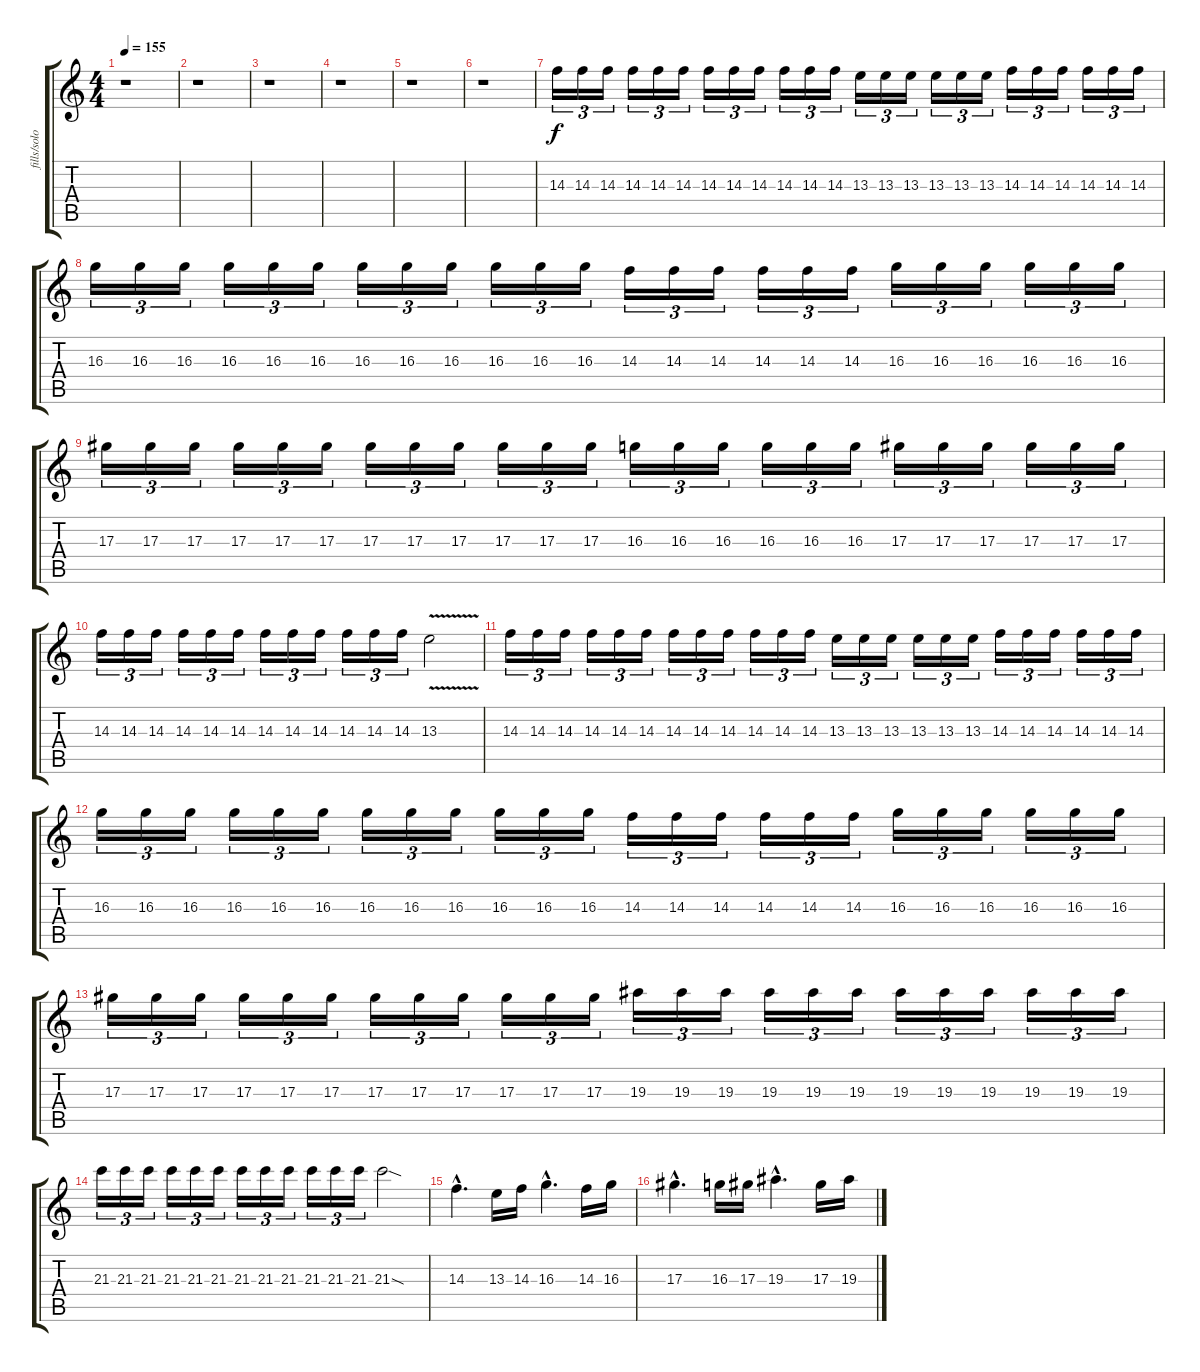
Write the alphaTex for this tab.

\track ("fills/solo" "fills/solo") {instrument distortionguitar}
\staff {score tabs}
\tuning (C4 G3 Eb3 Bb2 F2 C2) {hide}
\ts (4 4)
\tempo 155
\clef g2
\ks c
r.1{dy f} |
r.1 |
r.1 |
r.1 |
r.1 |
r.1 |
14.3.16{tu (3 2) volume 16 balance 8} 14.3.16{tu (3 2)} 14.3.16{tu (3 2)} 14.3.16{tu (3 2)} 14.3.16{tu (3 2)} 14.3.16{tu (3 2)} 14.3.16{tu (3 2)} 14.3.16{tu (3 2)} 14.3.16{tu (3 2)} 14.3.16{tu (3 2)} 14.3.16{tu (3 2)} 14.3.16{tu (3 2)} 13.3.16{tu (3 2)} 13.3.16{tu (3 2)} 13.3.16{tu (3 2)} 13.3.16{tu (3 2)} 13.3.16{tu (3 2)} 13.3.16{tu (3 2)} 14.3.16{tu (3 2)} 14.3.16{tu (3 2)} 14.3.16{tu (3 2)} 14.3.16{tu (3 2)} 14.3.16{tu (3 2)} 14.3.16{tu (3 2)} |
16.3.16{tu (3 2)} 16.3.16{tu (3 2)} 16.3.16{tu (3 2)} 16.3.16{tu (3 2)} 16.3.16{tu (3 2)} 16.3.16{tu (3 2)} 16.3.16{tu (3 2)} 16.3.16{tu (3 2)} 16.3.16{tu (3 2)} 16.3.16{tu (3 2)} 16.3.16{tu (3 2)} 16.3.16{tu (3 2)} 14.3.16{tu (3 2)} 14.3.16{tu (3 2)} 14.3.16{tu (3 2)} 14.3.16{tu (3 2)} 14.3.16{tu (3 2)} 14.3.16{tu (3 2)} 16.3.16{tu (3 2)} 16.3.16{tu (3 2)} 16.3.16{tu (3 2)} 16.3.16{tu (3 2)} 16.3.16{tu (3 2)} 16.3.16{tu (3 2)} |
17.3.16{tu (3 2)} 17.3.16{tu (3 2)} 17.3.16{tu (3 2)} 17.3.16{tu (3 2)} 17.3.16{tu (3 2)} 17.3.16{tu (3 2)} 17.3.16{tu (3 2)} 17.3.16{tu (3 2)} 17.3.16{tu (3 2)} 17.3.16{tu (3 2)} 17.3.16{tu (3 2)} 17.3.16{tu (3 2)} 16.3.16{tu (3 2)} 16.3.16{tu (3 2)} 16.3.16{tu (3 2)} 16.3.16{tu (3 2)} 16.3.16{tu (3 2)} 16.3.16{tu (3 2)} 17.3.16{tu (3 2)} 17.3.16{tu (3 2)} 17.3.16{tu (3 2)} 17.3.16{tu (3 2)} 17.3.16{tu (3 2)} 17.3.16{tu (3 2)} |
14.3.16{tu (3 2)} 14.3.16{tu (3 2)} 14.3.16{tu (3 2)} 14.3.16{tu (3 2)} 14.3.16{tu (3 2)} 14.3.16{tu (3 2)} 14.3.16{tu (3 2)} 14.3.16{tu (3 2)} 14.3.16{tu (3 2)} 14.3.16{tu (3 2)} 14.3.16{tu (3 2)} 14.3.16{tu (3 2)} 13.3{v}.2 |
14.3.16{tu (3 2)} 14.3.16{tu (3 2)} 14.3.16{tu (3 2)} 14.3.16{tu (3 2)} 14.3.16{tu (3 2)} 14.3.16{tu (3 2)} 14.3.16{tu (3 2)} 14.3.16{tu (3 2)} 14.3.16{tu (3 2)} 14.3.16{tu (3 2)} 14.3.16{tu (3 2)} 14.3.16{tu (3 2)} 13.3.16{tu (3 2)} 13.3.16{tu (3 2)} 13.3.16{tu (3 2)} 13.3.16{tu (3 2)} 13.3.16{tu (3 2)} 13.3.16{tu (3 2)} 14.3.16{tu (3 2)} 14.3.16{tu (3 2)} 14.3.16{tu (3 2)} 14.3.16{tu (3 2)} 14.3.16{tu (3 2)} 14.3.16{tu (3 2)} |
16.3.16{tu (3 2)} 16.3.16{tu (3 2)} 16.3.16{tu (3 2)} 16.3.16{tu (3 2)} 16.3.16{tu (3 2)} 16.3.16{tu (3 2)} 16.3.16{tu (3 2)} 16.3.16{tu (3 2)} 16.3.16{tu (3 2)} 16.3.16{tu (3 2)} 16.3.16{tu (3 2)} 16.3.16{tu (3 2)} 14.3.16{tu (3 2)} 14.3.16{tu (3 2)} 14.3.16{tu (3 2)} 14.3.16{tu (3 2)} 14.3.16{tu (3 2)} 14.3.16{tu (3 2)} 16.3.16{tu (3 2)} 16.3.16{tu (3 2)} 16.3.16{tu (3 2)} 16.3.16{tu (3 2)} 16.3.16{tu (3 2)} 16.3.16{tu (3 2)} |
17.3.16{tu (3 2)} 17.3.16{tu (3 2)} 17.3.16{tu (3 2)} 17.3.16{tu (3 2)} 17.3.16{tu (3 2)} 17.3.16{tu (3 2)} 17.3.16{tu (3 2)} 17.3.16{tu (3 2)} 17.3.16{tu (3 2)} 17.3.16{tu (3 2)} 17.3.16{tu (3 2)} 17.3.16{tu (3 2)} 19.3.16{tu (3 2)} 19.3.16{tu (3 2)} 19.3.16{tu (3 2)} 19.3.16{tu (3 2)} 19.3.16{tu (3 2)} 19.3.16{tu (3 2)} 19.3.16{tu (3 2)} 19.3.16{tu (3 2)} 19.3.16{tu (3 2)} 19.3.16{tu (3 2)} 19.3.16{tu (3 2)} 19.3.16{tu (3 2)} |
21.3.16{tu (3 2)} 21.3.16{tu (3 2)} 21.3.16{tu (3 2)} 21.3.16{tu (3 2)} 21.3.16{tu (3 2)} 21.3.16{tu (3 2)} 21.3.16{tu (3 2)} 21.3.16{tu (3 2)} 21.3.16{tu (3 2)} 21.3.16{tu (3 2)} 21.3.16{tu (3 2)} 21.3.16{tu (3 2)} 21.3{sod}.2 |
14.3{hac}.4{d} 13.3.16 14.3.16 16.3{hac}.4{d} 14.3.16 16.3.16 |
17.3{hac}.4{d} 16.3.16 17.3.16 19.3{hac}.4{d} 17.3.16 19.3.16
